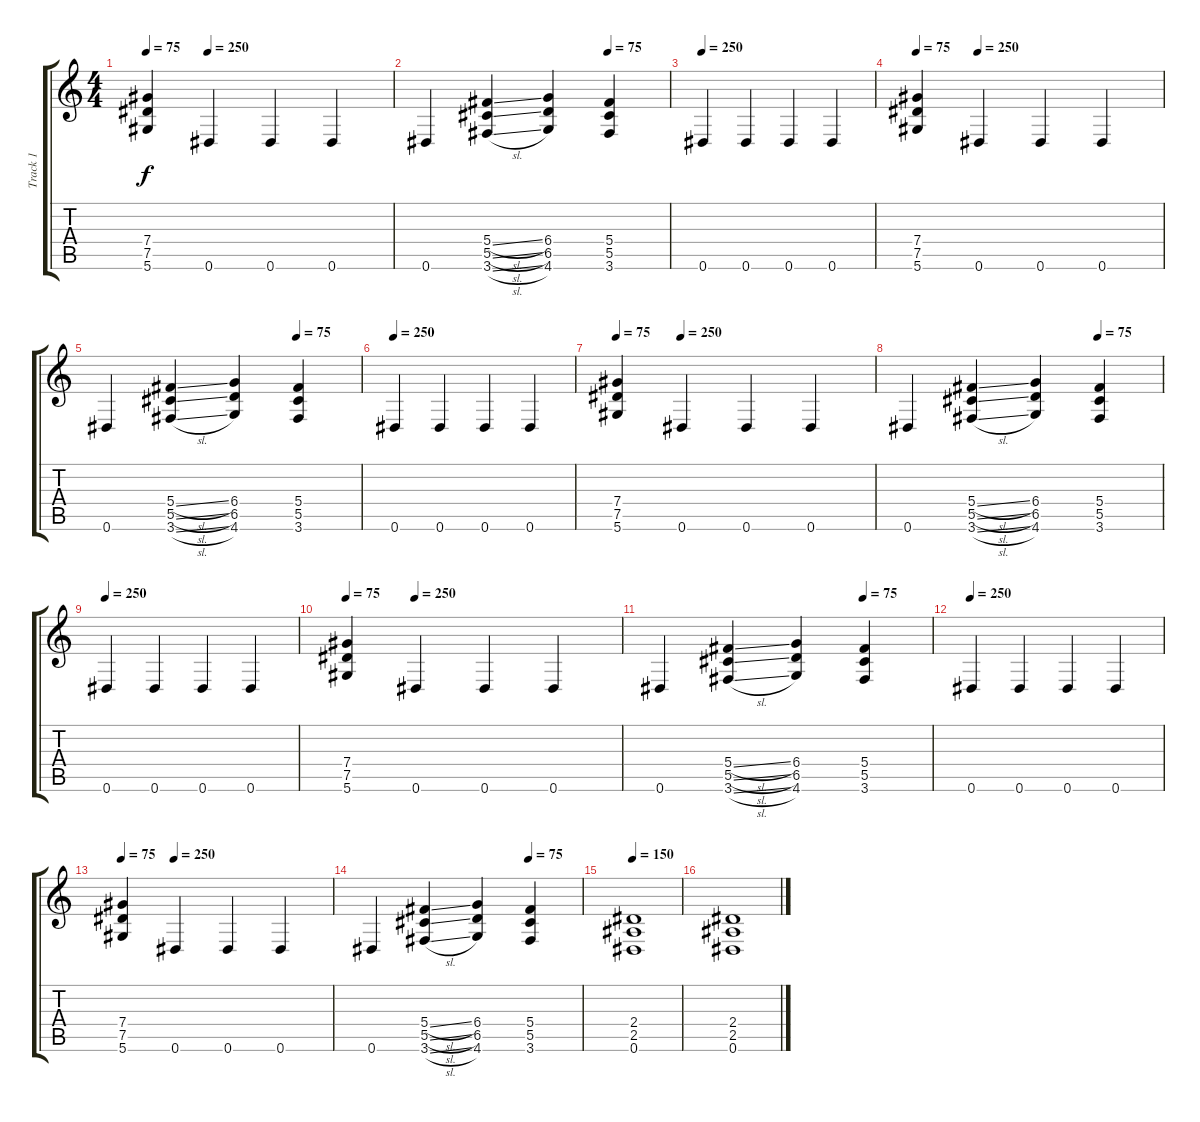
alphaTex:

\track ("Track 1" "Track 1") {instrument distortionguitar}
\staff {score tabs}
\tuning (Eb4 Bb3 Gb3 Db3 Ab2 Eb2) {hide}
\ts (4 4)
\tempo 75
\tempo (250 0.25)
\clef g2
\ks c
(7.4 7.5 5.6).4{dy f} 0.6.4 0.6.4 0.6.4 |
\tempo (75 0.75)
0.6.4 (5.4{sl} 5.5{sl} 3.6{sl}).4 (6.4 6.5 4.6).4 (5.4 5.5 3.6).4 |
\tempo 250
0.6.4 0.6.4 0.6.4 0.6.4 |
\tempo 75
\tempo (250 0.25)
(7.4 7.5 5.6).4 0.6.4 0.6.4 0.6.4 |
\tempo (75 0.75)
0.6.4 (5.4{sl} 5.5{sl} 3.6{sl}).4 (6.4 6.5 4.6).4 (5.4 5.5 3.6).4 |
\tempo 250
0.6.4 0.6.4 0.6.4 0.6.4 |
\tempo 75
\tempo (250 0.25)
(7.4 7.5 5.6).4 0.6.4 0.6.4 0.6.4 |
\tempo (75 0.75)
0.6.4 (5.4{sl} 5.5{sl} 3.6{sl}).4 (6.4 6.5 4.6).4 (5.4 5.5 3.6).4 |
\tempo 250
0.6.4 0.6.4 0.6.4 0.6.4 |
\tempo 75
\tempo (250 0.25)
(7.4 7.5 5.6).4 0.6.4 0.6.4 0.6.4 |
\tempo (75 0.75)
0.6.4 (5.4{sl} 5.5{sl} 3.6{sl}).4 (6.4 6.5 4.6).4 (5.4 5.5 3.6).4 |
\tempo 250
0.6.4 0.6.4 0.6.4 0.6.4 |
\tempo 75
\tempo (250 0.25)
(7.4 7.5 5.6).4 0.6.4 0.6.4 0.6.4 |
\tempo (75 0.75)
0.6.4 (5.4{sl} 5.5{sl} 3.6{sl}).4 (6.4 6.5 4.6).4 (5.4 5.5 3.6).4 |
\tempo 150
(2.4 2.5 0.6).1 |
(2.4 2.5 0.6).1
